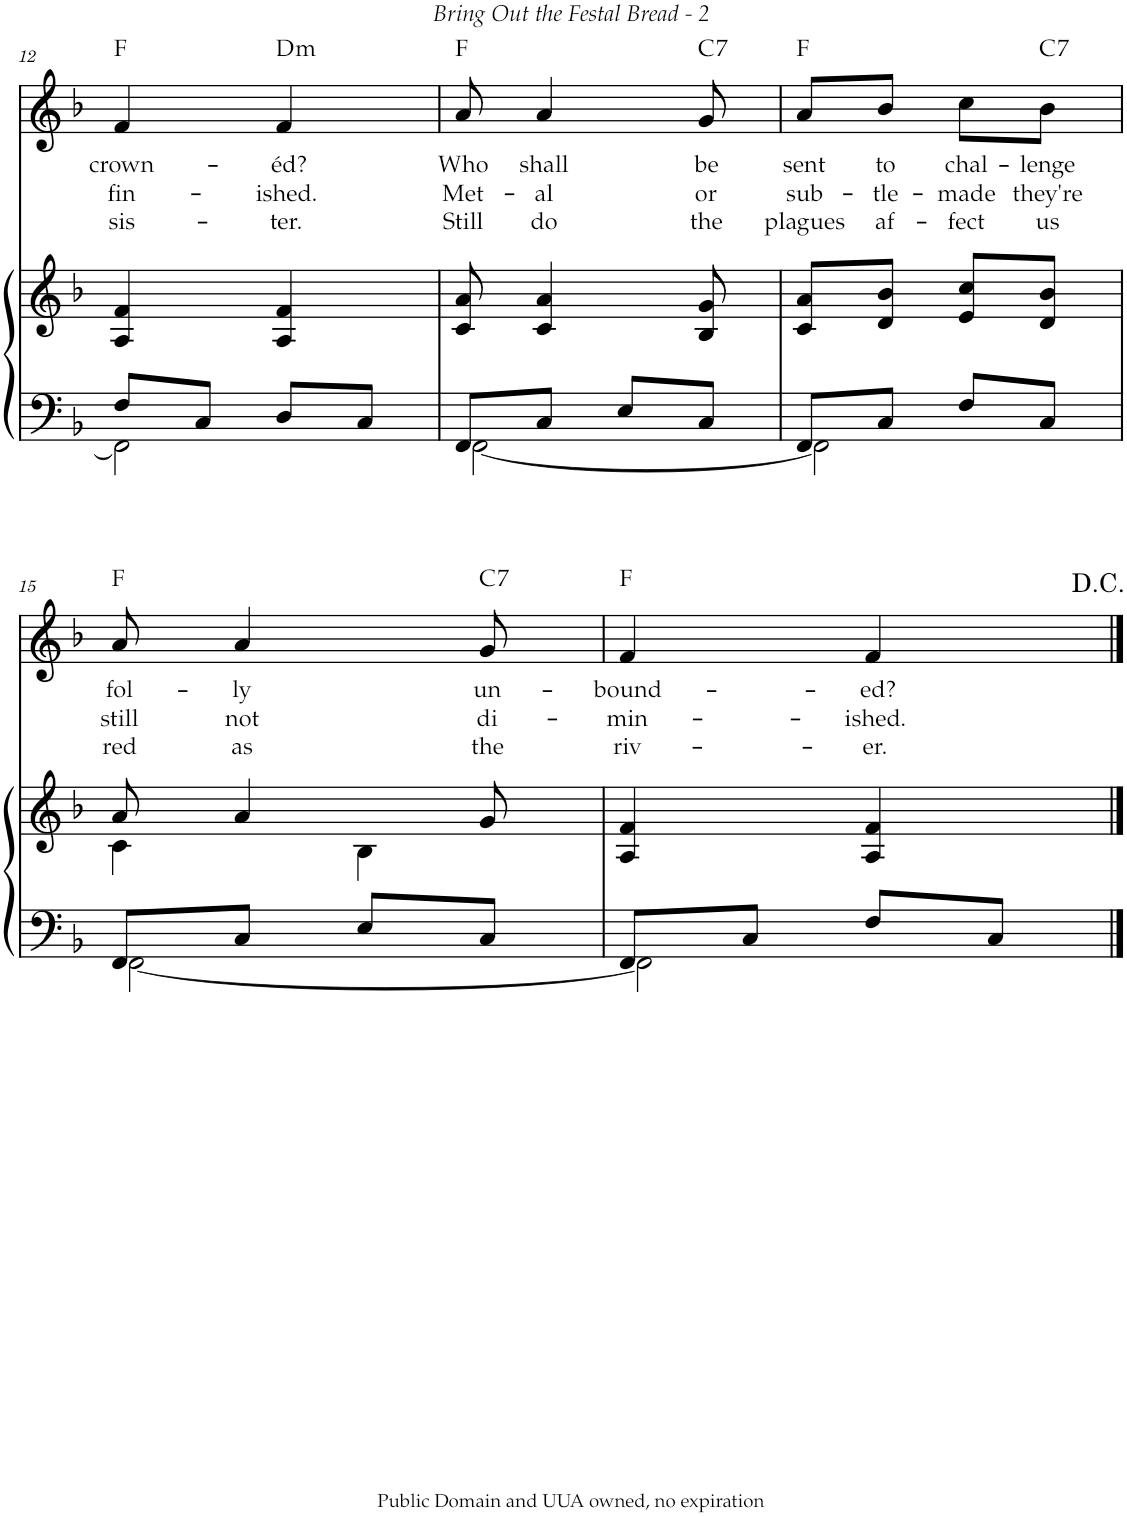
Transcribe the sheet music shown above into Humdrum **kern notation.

**kern	**kern	**kern	**text	**text	**text	**harte
*part2	*part2	*part1	*part1	*part1	*part1	*part1
*staff3	*staff2	*staff1	*staff1	*staff1	*staff1	*
*I"Piano	*	*I"Oboe	*	*	*	*
*I'Pno	*	*I'Ob	*	*	*	*
!!LO:PB:g=z
*clefF4	*clefG2	*clefG2	*	*	*	*
*k[b-]	*k[b-]	*k[b-]	*	*	*	*
*M2/4	*M2/4	*M2/4	*	*	*	*
=12	=12	=12	=12	=12	=12	=12
*^	*	*	*	*	*	*
!	!	!	!	!LO:LY:b	!LO:LY:b	!LO:LY:b	!
8F/L	2FF\]	4A/ 4f/	4f/	crown-	fin-	sis-	F:maj
8C/J	.	.	.	.	.	.	.
!	!	!	!	!LO:LY:b	!LO:LY:b	!LO:LY:b	!LO:H:kt=m
8D/L	.	4A/ 4f/	4f/	-éd?	-ished.	-ter.	D:min
8C/J	.	.	.	.	.	.	.
=13	=13	=13	=13	=13	=13	=13	=13
!	!	!	!	!LO:LY:b	!LO:LY:b	!LO:LY:b	!
8FF/L	[2FF\	8c/ 8a/	8a/	Who	Met-	Still	F:maj
!	!	!	!	!LO:LY:b	!LO:LY:b	!LO:LY:b	!
8C/J	.	4c/ 4a/	4a/	shall	-al	do	.
8E/L	.	.	.	.	.	.	.
!	!	!	!	!LO:LY:b	!LO:LY:b	!LO:LY:b	!LO:H:kt=7
8C/J	.	8B-/ 8g/	8g/	be	or	the	C:7
=14	=14	=14	=14	=14	=14	=14	=14
!	!	!	!	!LO:LY:b	!LO:LY:b	!LO:LY:b	!
8FF/L	2FF\]	8c/ 8a/L	8a/L	sent	sub-	plagues	F:maj
!	!	!	!	!LO:LY:b	!LO:LY:b	!LO:LY:b	!
8C/J	.	8d/ 8b-/J	8b-/J	to	-tle-	af-	.
!	!	!	!	!LO:LY:b	!LO:LY:b	!LO:LY:b	!
8F/L	.	8e/ 8cc/L	8cc\L	chal-	-made	-fect	.
!	!	!	!	!LO:LY:b	!LO:LY:b	!LO:LY:b	!LO:H:kt=7
8C/J	.	8d/ 8b-/J	8b-\J	-lenge	they're	us	C:7
!!LO:LB:g=z
=15	=15	=15	=15	=15	=15	=15	=15
*	*	*^	*	*	*	*	*
!	!	!	!	!	!LO:LY:b	!LO:LY:b	!LO:LY:b	!
8FF/L	[2FF\	8a/	4c\	8a/	fol-	still	red	F:maj
!	!	!	!	!	!LO:LY:b	!LO:LY:b	!LO:LY:b	!
8C/J	.	4a/	.	4a/	-ly	not	as	.
8E/L	.	.	4B-\	.	.	.	.	.
!	!	!	!	!	!LO:LY:b	!LO:LY:b	!LO:LY:b	!LO:H:kt=7
8C/J	.	8g/	.	8g/	un-	di-	the	C:7
*	*	*v	*v	*	*	*	*	*
=16	=16	=16	=16	=16	=16	=16	=16
!	!	!	!	!LO:LY:b	!LO:LY:b	!LO:LY:b	!
8FF/L	2FF\]	4A/ 4f/	4f/	-bound-	-min-	riv-	F:maj
8C/J	.	.	.	.	.	.	.
!	!	!	!	!LO:LY:b	!LO:LY:b	!LO:LY:b	!
8F/L	.	4A/ 4f/	4f/	-ed?	-ished.	-er.	.
8C/J	.	.	.	.	.	.	.
*v	*v	*	*	*	*	*	*
==	==	==	==	==	==	==
*-	*-	*-	*-	*-	*-	*-
